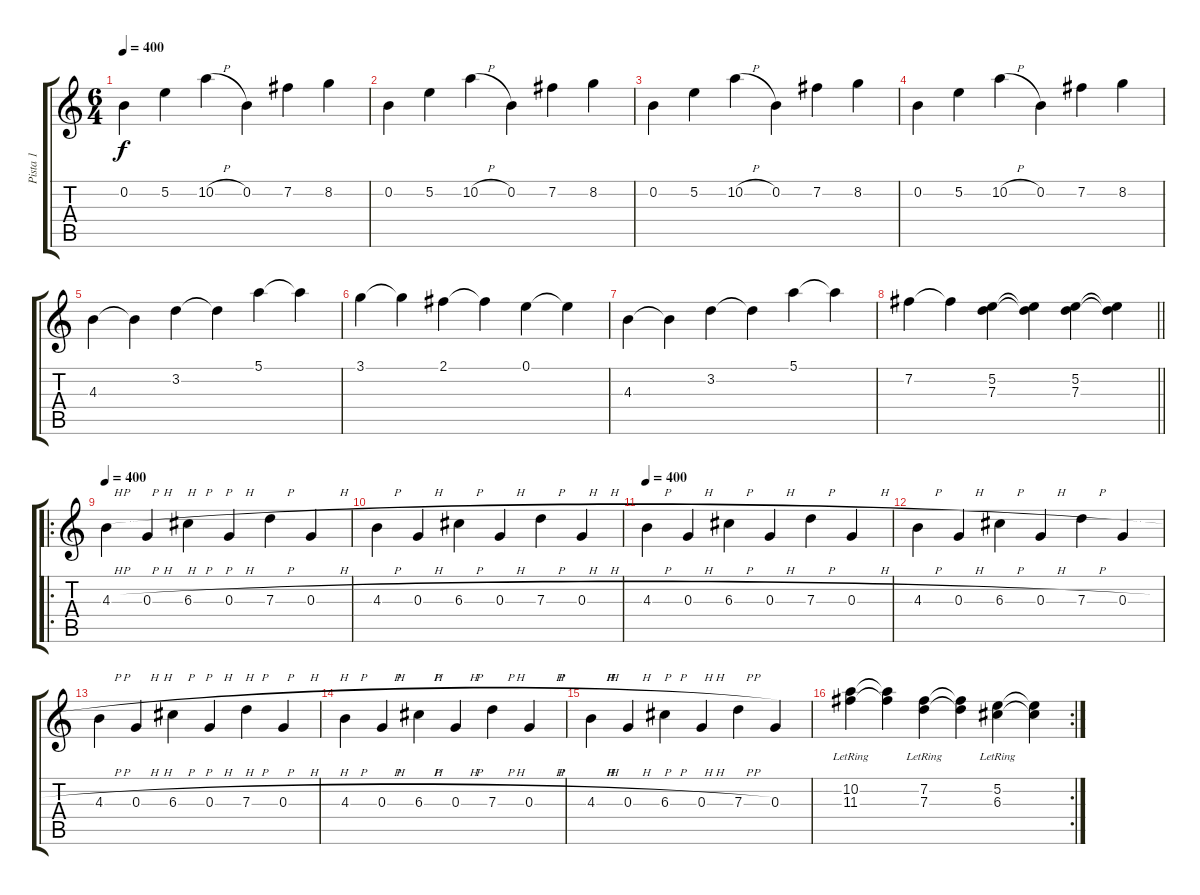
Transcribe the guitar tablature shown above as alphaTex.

\track ("Pista 1" "Pista 1") {instrument acousticguitarsteel}
\staff {score tabs}
\tuning (E4 B3 G3 D3 A2 D2) {hide}
\ts (6 4)
\tempo 400
\clef g2
\ks c
0.2.4{dy f} 5.2.4 10.2{h}.4 0.2.4 7.2.4 8.2.4 |
0.2.4 5.2.4 10.2{h}.4 0.2.4 7.2.4 8.2.4 |
0.2.4 5.2.4 10.2{h}.4 0.2.4 7.2.4 8.2.4 |
0.2.4 5.2.4 10.2{h}.4 0.2.4 7.2.4 8.2.4 |
4.3.4 4.3{t}.4 3.2.4 3.2{t}.4 5.1.4 5.1{t}.4 |
3.1.4 3.1{t}.4 2.1.4 2.1{t}.4 0.1.4 0.1{t}.4 |
4.3.4 4.3{t}.4 3.2.4 3.2{t}.4 5.1.4 5.1{t}.4 |
\barLineRight lightlight
7.2.4 7.2{t}.4 (5.2 7.3).4 (5.2{t} 7.3{t}).4 (5.2 7.3).4 (5.2{t} 7.3{t}).4 |
\ro
\tempo 400
4.3{h}.4{instrument distortionguitar} 0.3{h}.4 6.3{h}.4 0.3{h}.4 7.3{h}.4 0.3{h}.4 |
4.3{h}.4 0.3{h}.4 6.3{h}.4 0.3{h}.4 7.3{h}.4 0.3{h}.4 |
\tempo 400
4.3{h}.4 0.3{h}.4 6.3{h}.4 0.3{h}.4 7.3{h}.4 0.3{h}.4 |
4.3{h}.4 0.3{h}.4 6.3{h}.4 0.3{h}.4 7.3{h}.4 0.3{h}.4 |
4.3{h}.4 0.3{h}.4 6.3{h}.4 0.3{h}.4 7.3{h}.4 0.3{h}.4 |
4.3{h}.4 0.3{h}.4 6.3{h}.4 0.3{h}.4 7.3{h}.4 0.3{h}.4 |
4.3{h}.4 0.3{h}.4 6.3{h}.4 0.3{h}.4 7.3{h}.4 0.3.4 |
\rc 2
(10.2{lr} 11.3{lr}).4 (10.2{t} 11.3{t}).4 (7.2{lr} 7.3{lr}).4 (7.2{t} 7.3{t}).4 (5.2{lr} 6.3{lr}).4 (5.2{t} 6.3{t}).4
